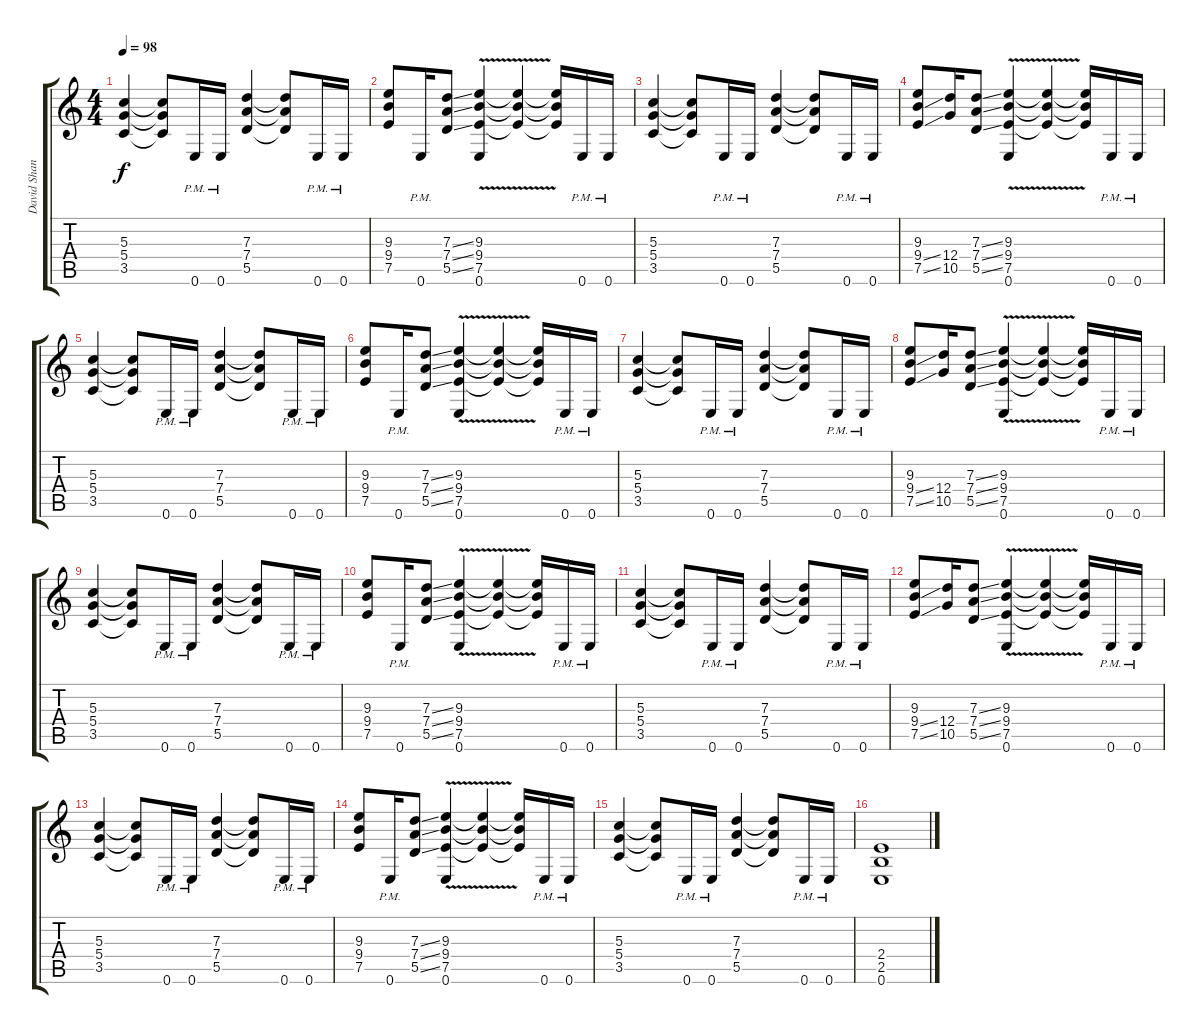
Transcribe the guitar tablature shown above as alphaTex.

\track ("David Shankle" "David Shan") {instrument overdrivenguitar}
\staff {score tabs}
\tuning (E4 B3 G3 D3 A2 E2) {hide}
\ts (4 4)
\tempo 98
\clef g2
\ks c
(5.3 5.4 3.5).4{dy f} (5.3{t} 5.4{t} 3.5{t}).8 0.6{pm}.16 0.6{pm}.16 (7.3 7.4 5.5).4 (7.3{t} 7.4{t} 5.5{t}).8 0.6{pm}.16 0.6{pm}.16 |
(9.3 9.4 7.5).8 0.6{pm}.16 (7.3{ss} 7.4{ss} 5.5{ss}).8 (9.3{v} 9.4{v} 7.5 0.6).4 (9.3{t} 9.4{t} 7.5{t}).4 (9.3{t} 9.4{t} 7.5{t}).16 0.6{pm}.16 0.6{pm}.16 |
(5.3 5.4 3.5).4 (5.3{t} 5.4{t} 3.5{t}).8 0.6{pm}.16 0.6{pm}.16 (7.3 7.4 5.5).4 (7.3{t} 7.4{t} 5.5{t}).8 0.6{pm}.16 0.6{pm}.16 |
(9.3 9.4{ss} 7.5{ss}).8 (12.4 10.5).16 (7.3{ss} 7.4{ss} 5.5{ss}).8 (9.3{v} 9.4{v} 7.5 0.6).4 (9.3{t} 9.4{t} 7.5{t}).4 (9.3{t} 9.4{t} 7.5{t}).16 0.6{pm}.16 0.6{pm}.16 |
(5.3 5.4 3.5).4 (5.3{t} 5.4{t} 3.5{t}).8 0.6{pm}.16 0.6{pm}.16 (7.3 7.4 5.5).4 (7.3{t} 7.4{t} 5.5{t}).8 0.6{pm}.16 0.6{pm}.16 |
(9.3 9.4 7.5).8 0.6{pm}.16 (7.3{ss} 7.4{ss} 5.5{ss}).8 (9.3{v} 9.4{v} 7.5 0.6).4 (9.3{t} 9.4{t} 7.5{t}).4 (9.3{t} 9.4{t} 7.5{t}).16 0.6{pm}.16 0.6{pm}.16 |
(5.3 5.4 3.5).4 (5.3{t} 5.4{t} 3.5{t}).8 0.6{pm}.16 0.6{pm}.16 (7.3 7.4 5.5).4 (7.3{t} 7.4{t} 5.5{t}).8 0.6{pm}.16 0.6{pm}.16 |
(9.3 9.4{ss} 7.5{ss}).8 (12.4 10.5).16 (7.3{ss} 7.4{ss} 5.5{ss}).8 (9.3{v} 9.4{v} 7.5 0.6).4 (9.3{t} 9.4{t} 7.5{t}).4 (9.3{t} 9.4{t} 7.5{t}).16 0.6{pm}.16 0.6{pm}.16 |
(5.3 5.4 3.5).4 (5.3{t} 5.4{t} 3.5{t}).8 0.6{pm}.16 0.6{pm}.16 (7.3 7.4 5.5).4 (7.3{t} 7.4{t} 5.5{t}).8 0.6{pm}.16 0.6{pm}.16 |
(9.3 9.4 7.5).8 0.6{pm}.16 (7.3{ss} 7.4{ss} 5.5{ss}).8 (9.3{v} 9.4{v} 7.5 0.6).4 (9.3{t} 9.4{t} 7.5{t}).4 (9.3{t} 9.4{t} 7.5{t}).16 0.6{pm}.16 0.6{pm}.16 |
(5.3 5.4 3.5).4 (5.3{t} 5.4{t} 3.5{t}).8 0.6{pm}.16 0.6{pm}.16 (7.3 7.4 5.5).4 (7.3{t} 7.4{t} 5.5{t}).8 0.6{pm}.16 0.6{pm}.16 |
(9.3 9.4{ss} 7.5{ss}).8 (12.4 10.5).16 (7.3{ss} 7.4{ss} 5.5{ss}).8 (9.3{v} 9.4{v} 7.5 0.6).4 (9.3{t} 9.4{t} 7.5{t}).4 (9.3{t} 9.4{t} 7.5{t}).16 0.6{pm}.16 0.6{pm}.16 |
(5.3 5.4 3.5).4 (5.3{t} 5.4{t} 3.5{t}).8 0.6{pm}.16 0.6{pm}.16 (7.3 7.4 5.5).4 (7.3{t} 7.4{t} 5.5{t}).8 0.6{pm}.16 0.6{pm}.16 |
(9.3 9.4 7.5).8 0.6{pm}.16 (7.3{ss} 7.4{ss} 5.5{ss}).8 (9.3{v} 9.4{v} 7.5 0.6).4 (9.3{t} 9.4{t} 7.5{t}).4 (9.3{t} 9.4{t} 7.5{t}).16 0.6{pm}.16 0.6{pm}.16 |
(5.3 5.4 3.5).4 (5.3{t} 5.4{t} 3.5{t}).8 0.6{pm}.16 0.6{pm}.16 (7.3 7.4 5.5).4 (7.3{t} 7.4{t} 5.5{t}).8 0.6{pm}.16 0.6{pm}.16 |
(2.4 2.5 0.6).1
